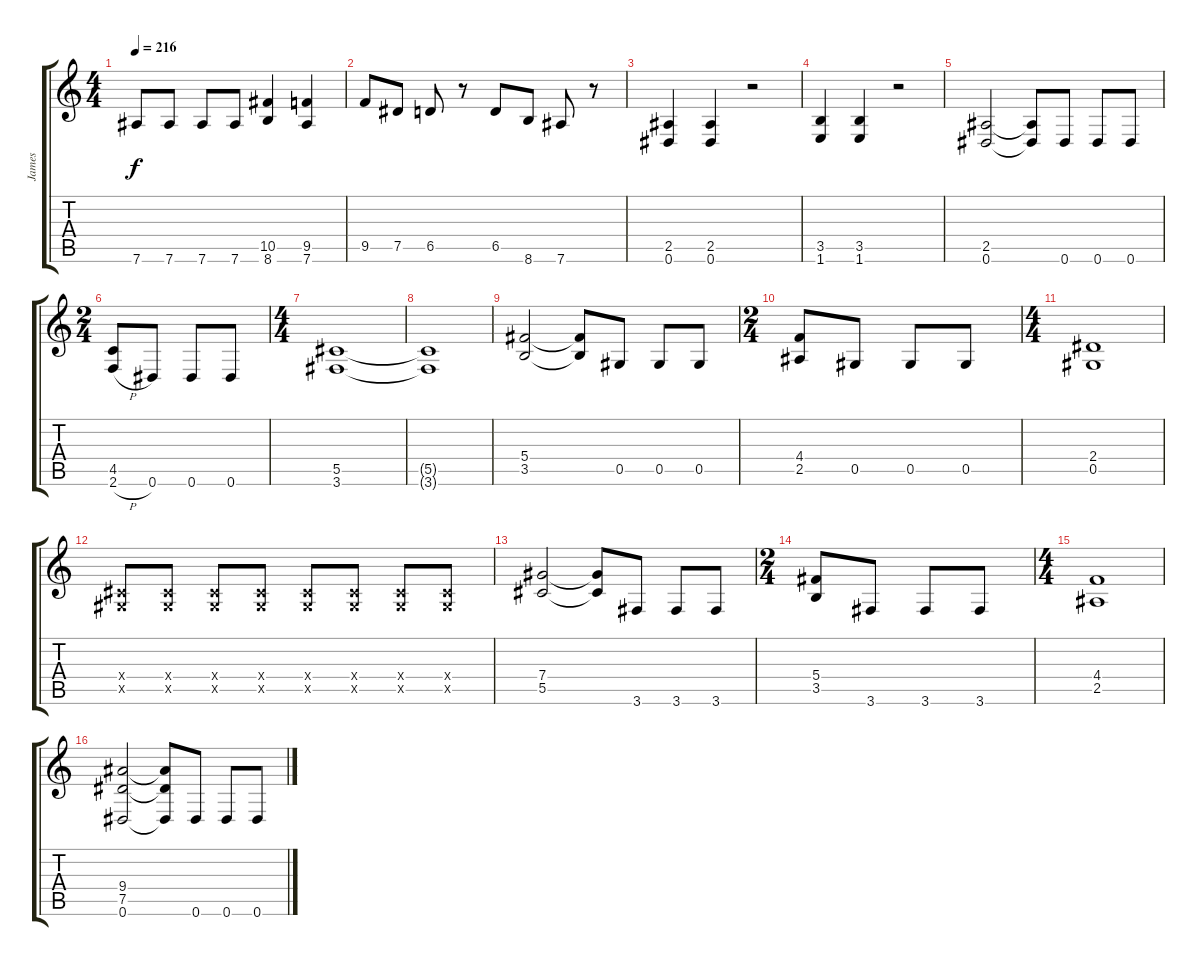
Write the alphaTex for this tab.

\track ("James" "James") {instrument distortionguitar}
\staff {score tabs}
\tuning (Eb4 Bb3 Gb3 Db3 Ab2 Eb2) {hide}
\ts (4 4)
\tempo 216
\clef g2
\ks c
7.6.8{dy f} 7.6.8 7.6.8 7.6.8 (10.5 8.6).4 (9.5 7.6).4 |
9.5.8 7.5.8 6.5.8 r.8 6.5.8 8.6.8 7.6.8 r.8 |
(2.5 0.6).4 (2.5 0.6).4 r.2 |
(3.5 1.6).4 (3.5 1.6).4 r.2 |
(2.5 0.6).2 (2.5{t} 0.6{t}).8 0.6.8 0.6.8 0.6.8 |
\ts (2 4)
(4.5 2.6{h}).8 0.6.8 0.6.8 0.6.8 |
\ts (4 4)
(5.5 3.6).1 |
(5.5{t} 3.6{t}).1 |
(5.4 3.5).2 (5.4{t} 3.5{t}).8 0.5.8 0.5.8 0.5.8 |
\ts (2 4)
(4.4 2.5).8 0.5.8 0.5.8 0.5.8 |
\ts (4 4)
(2.4 0.5).1 |
(0.4{x} 0.5{x}).8 (0.4{x} 0.5{x}).8 (0.4{x} 0.5{x}).8 (0.4{x} 0.5{x}).8 (0.4{x} 0.5{x}).8 (0.4{x} 0.5{x}).8 (0.4{x} 0.5{x}).8 (0.4{x} 0.5{x}).8 |
(7.4 5.5).2 (7.4{t} 5.5{t}).8 3.6.8 3.6.8 3.6.8 |
\ts (2 4)
(5.4 3.5).8 3.6.8 3.6.8 3.6.8 |
\ts (4 4)
(4.4 2.5).1 |
(9.4 7.5 0.6).2 (9.4{t} 7.5{t} 0.6{t}).8 0.6.8 0.6.8 0.6.8
